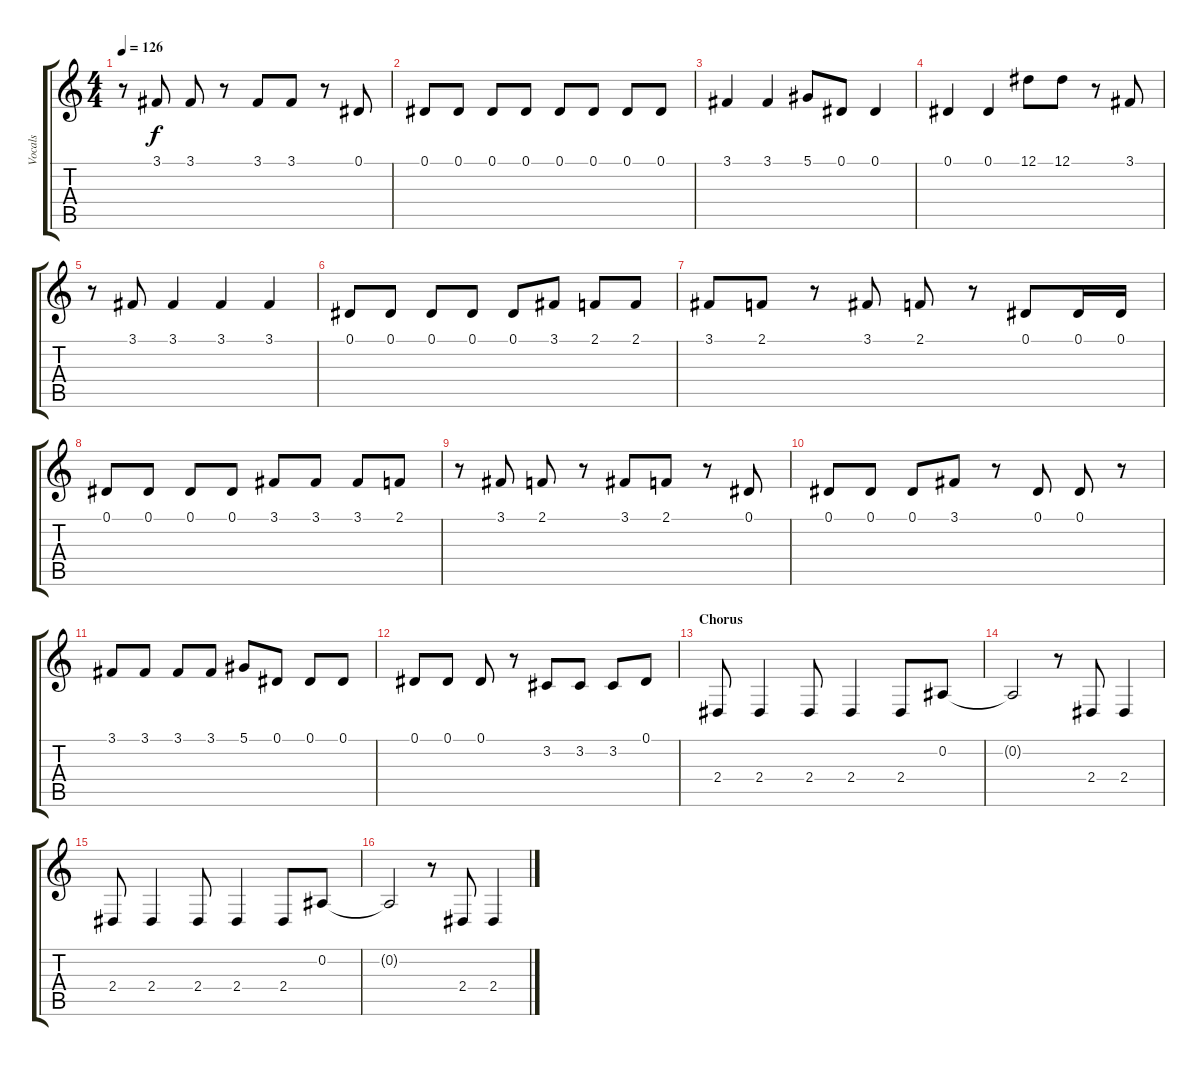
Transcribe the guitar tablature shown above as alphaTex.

\track ("Vocals" "Vocals") {instrument lead2sawtooth}
\staff {score tabs}
\tuning (Eb4 Bb3 Gb3 Db3 Ab2 Eb2) {hide}
\ts (4 4)
\tempo 126
\clef g2
\ks c
r.8{dy f} 3.1.8 3.1.8 r.8 3.1.8 3.1.8 r.8 0.1.8 |
0.1.8 0.1.8 0.1.8 0.1.8 0.1.8 0.1.8 0.1.8 0.1.8 |
3.1.4 3.1.4 5.1.8 0.1.8 0.1.4 |
0.1.4 0.1.4 12.1.8 12.1.8 r.8 3.1.8 |
r.8 3.1.8 3.1.4 3.1.4 3.1.4 |
0.1.8 0.1.8 0.1.8 0.1.8 0.1.8 3.1.8 2.1.8 2.1.8 |
3.1.8 2.1.8 r.8 3.1.8 2.1.8 r.8 0.1.8 0.1.16 0.1.16 |
0.1.8 0.1.8 0.1.8 0.1.8 3.1.8 3.1.8 3.1.8 2.1.8 |
r.8 3.1.8 2.1.8 r.8 3.1.8 2.1.8 r.8 0.1.8 |
0.1.8 0.1.8 0.1.8 3.1.8 r.8 0.1.8 0.1.8 r.8 |
3.1.8 3.1.8 3.1.8 3.1.8 5.1.8 0.1.8 0.1.8 0.1.8 |
0.1.8 0.1.8 0.1.8 r.8 3.2.8 3.2.8 3.2.8 0.1.8 |
\section ("" "Chorus")
2.4.8 2.4.4 2.4.8 2.4.4 2.4.8 0.2.8 |
0.2{t}.2 r.8 2.4.8 2.4.4 |
2.4.8 2.4.4 2.4.8 2.4.4 2.4.8 0.2.8 |
0.2{t}.2 r.8 2.4.8 2.4.4
